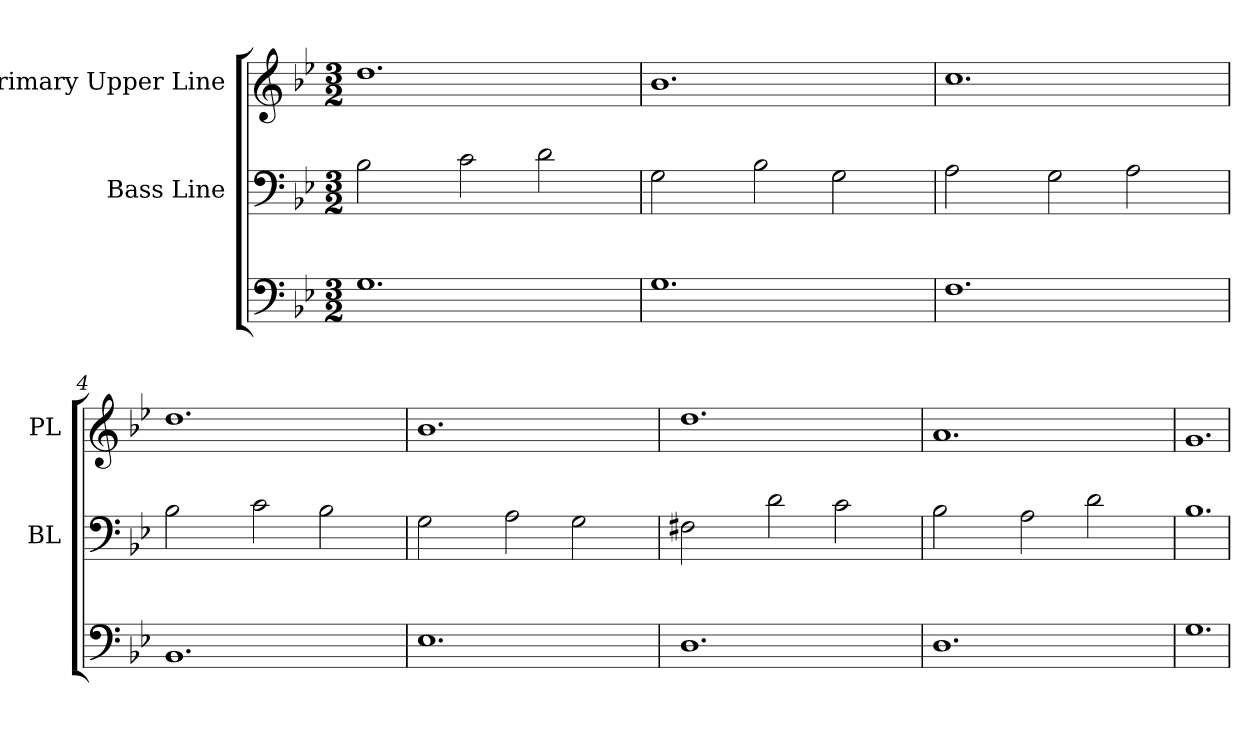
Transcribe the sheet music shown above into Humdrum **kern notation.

**kern	**kern	**kern
*part3	*part2	*part1
*staff3	*staff2	*staff1
*	*I"Bass Line	*I"Primary Upper Line
*	*I'BL	*I'PL
*clefF4	*clefF4	*clefG2
*k[b-e-]	*k[b-e-]	*k[b-e-]
*B-:	*B-:	*B-:
*M3/2	*M3/2	*M3/2
=1	=1	=1
!LO:N:vis=1.	!	!LO:N:vis=1.
4G	2B-	4dd
1ryy	.	1ryy
.	2c	.
.	2d	.
4ryy	.	4ryy
=2	=2	=2
!LO:N:vis=1.	!	!LO:N:vis=1.
4G	2G	4b-
1ryy	.	1ryy
.	2B-	.
.	2G	.
4ryy	.	4ryy
=3	=3	=3
!LO:N:vis=1.	!	!LO:N:vis=1.
4F	2A	4cc
1ryy	.	1ryy
.	2G	.
.	2A	.
4ryy	.	4ryy
=4	=4	=4
!LO:N:vis=1.	!	!LO:N:vis=1.
4BB-	2B-	4dd
1ryy	.	1ryy
.	2c	.
.	2B-	.
4ryy	.	4ryy
=5	=5	=5
!LO:N:vis=1.	!	!LO:N:vis=1.
4E-	2G	4b-
1ryy	.	1ryy
.	2A	.
.	2G	.
4ryy	.	4ryy
=6	=6	=6
!LO:N:vis=1.	!	!LO:N:vis=1.
4D	2F#X	4dd
1ryy	.	1ryy
.	2d	.
.	2c	.
4ryy	.	4ryy
=7	=7	=7
!LO:N:vis=1.	!	!LO:N:vis=1.
4D	2B-	4a
1ryy	.	1ryy
.	2A	.
.	2d	.
4ryy	.	4ryy
=8	=8	=8
!LO:N:vis=1.	!LO:N:vis=1.	!LO:N:vis=1.
4G	4B-	4g
=	=	=
*-	*-	*-
